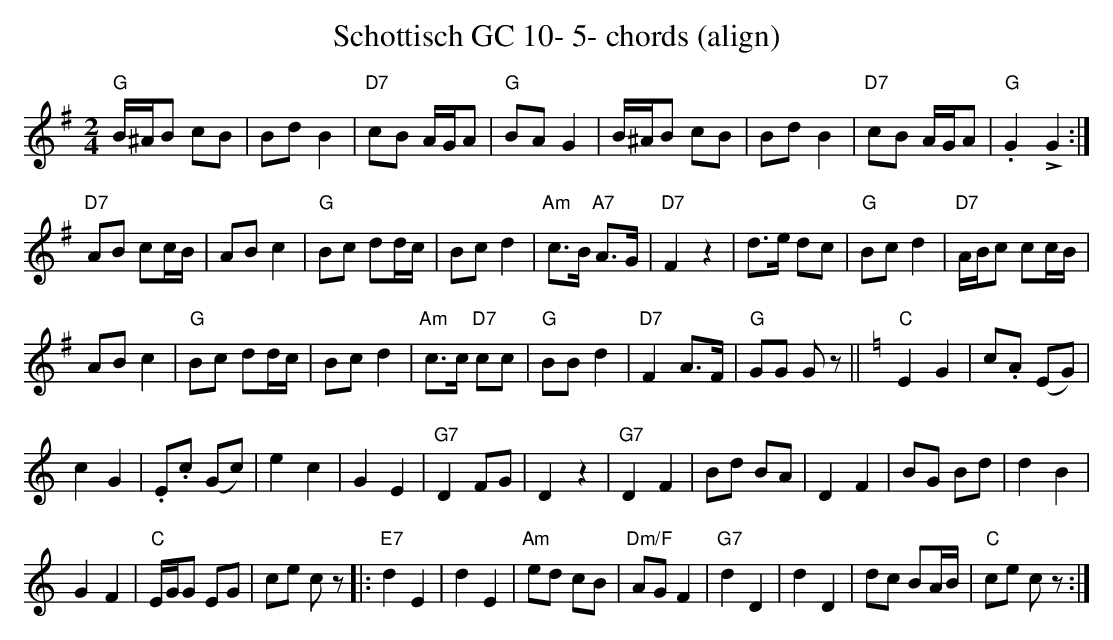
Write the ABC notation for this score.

X:1
T:Schottisch GC 10- 5- chords (align)
M:2/4
L:1/8
K:Gmaj%%MIDI gchordon
"G"B/2^A/2B cB | BdB2 | "D7"cB A/2G/2A | "G"BAG2 | B/2^A/2B cB | BdB2 | \
"D7"cB A/2G/2A | "G".G2!>!G2 :|
"D7"AB cc/2B/2 | ABc2 | "G"Bc dd/2c/2 | Bcd2 | \
"Am"c>B "A7"A>G | "D7"F2z2 | d>e dc | "G"Bcd2 | "D7"A/2B/2c cc/2B/2 |
ABc2 | \
"G"Bc dd/2c/2 | Bcd2 | "Am"c>c "D7"cc | "G"BBd2 | "D7"F2 A>F | "G"GG Gz || [K:Cmaj] \
"C"E2G2 | c.A (EG) |
c2G2 | .E.c (Gc) | e2c2 | G2E2 | "G7"D2 FG | D2z2 | \
"G7"D2F2 | Bd BA | D2F2 | BG Bd | d2B2 |
G2F2 | "C"E/2G/2G EG | ce cz |: \
"E7"d2E2 | d2E2 | "Am"ed cB | "Dm/F"AGF2 | "G7"d2D2 | d2D2 | dc BA/2B/2 | "C"ce cz :|
